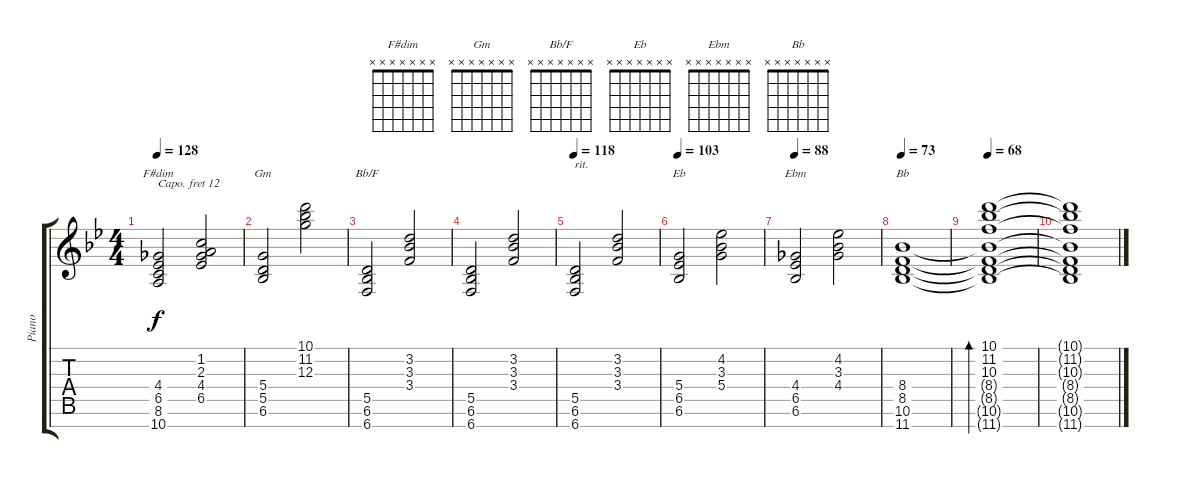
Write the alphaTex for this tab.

\track ("Piano" "Piano") {instrument acousticgrandpiano}
\staff {score tabs}
\capo 12
\tuning (E4 B3 G3 D3 A2 E2 B1) {hide}
\chord ("F#dim" x x x x x x x)
\chord ("Gm" x x x x x x x)
\chord ("Bb/F" x x x x x x x)
\chord ("Eb" x x x x x x x)
\chord ("Ebm" x x x x x x x)
\chord ("Bb" x x x x x x x)
\ts (4 4)
\tempo 128
\clef g2
\ks bb
(4.4 6.5 8.6 10.7).2{ch "F#dim" dy f} (1.2 2.3 4.4 6.5).2 |
(5.4 5.5 6.6).2{ch "Gm"} (10.1 11.2 12.3).2 |
(5.5 6.6 6.7).2{ch "Bb/F"} (3.2 3.3 3.4).2 |
(5.5 6.6 6.7).2 (3.2 3.3 3.4).2 |
\tempo 118
(5.5 6.6 6.7).2{txt "rit."} (3.2 3.3 3.4).2 |
\tempo 103
(5.4 6.5 6.6).2{ch "Eb"} (4.2 3.3 5.4).2 |
\tempo 88
(4.4 6.5 6.6).2{ch "Ebm"} (4.2 3.3 4.4).2 |
\tempo 73
(8.4 8.5 10.6 11.7).1{ch "Bb"} |
\tempo 68
(10.1 11.2 10.3 8.4{t} 8.5{t} 10.6{t} 11.7{t}).1{bd 240} |
(10.1{t} 11.2{t} 10.3{t} 8.4{t} 8.5{t} 10.6{t} 11.7{t}).1
